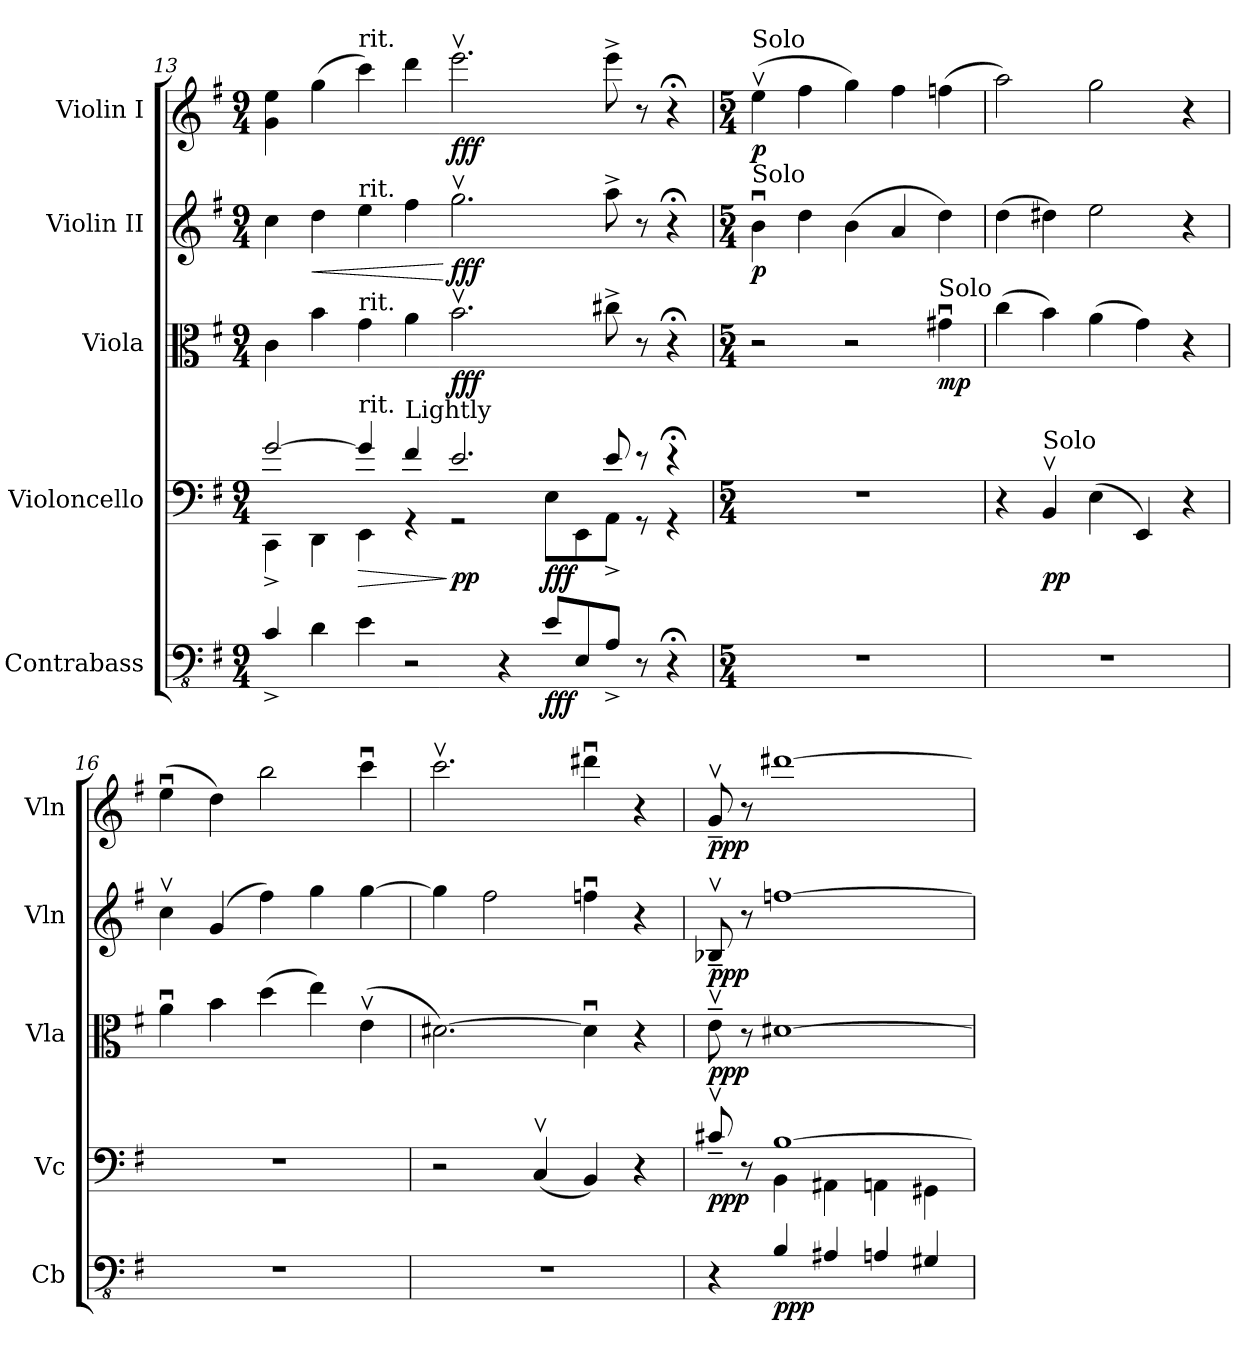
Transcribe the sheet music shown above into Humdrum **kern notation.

**kern	**dynam	**kern	**dynam	**kern	**dynam	**kern	**dynam	**kern	**dynam
*part5	*part5	*part4	*part4	*part3	*part3	*part2	*part2	*part1	*part1
*staff5	*staff5	*staff4	*staff4	*staff3	*staff3	*staff2	*staff2	*staff1	*staff1
*I"Contrabass	*	*I"Violoncello	*	*I"Viola	*	*I"Violin II	*	*I"Violin I	*
*I'Cb	*	*I'Vc	*	*I'Vla	*	*I'Vln	*	*I'Vln	*
!!LO:PB:g=z
*clefFv4	*	*clefF4	*	*clefC3	*	*clefG2	*	*clefG2	*
*ITrd7c12	*	*	*	*	*	*	*	*	*
*k[f#]	*	*k[f#]	*	*k[f#]	*	*k[f#]	*	*k[f#]	*
*M9/4	*	*M9/4	*	*M9/4	*	*M9/4	*	*M9/4	*
=13	=13	=13	=13	=13	=13	=13	=13	=13	=13
*	*	*^	*	*	*	*	*	*	*
4CC^/	.	[2g/	4CC^\	.	4c\	.	4cc\	.	4g\ 4ee\	.
!	!	!	!	!	!	!	!	!LO:HP:b	!	!
4DD\	.	.	4DD\	.	4b\	.	4dd\	<	(4gg\	.
!	!	!	!	!	!	!	!	!	!LO:TX:a:t=rit.	!
!	!	!	!	!	!	!	!LO:TX:a:t=rit.	!	!	!
!	!	!	!	!	!LO:TX:a:t=rit.	!	!	!	!	!
!	!	!LO:TX:a:t=rit.	!	!	!	!	!	!	!	!
!	!	!	!	!LO:HP:b	!	!	!	!	!	!
4EE\	.	4g/]	4EE\	>	4g\	.	4ee\	.	4ccc\)	.
!	!	!LO:TX:a:t=Lightly	!	!	!	!	!	!	!	!
2r	.	4f#/	4r	.	4a\	.	4ff#\	.	4ddd\	.
!	!	!	!	!LO:DY:n=1:b	!	!LO:DY:b	!	!LO:DY:n=1:b	!	!LO:DY:b
.	.	2.e/	2r	] pp	2.bv\	fff	2.ggv\	[ fff	2.eeev\	fff
4r	.	.	.	.	.	.	.	.	.	.
!	!LO:DY:b	!	!	!LO:DY:n=2:b	!	!	!	!	!	!
8EE/L	fff	.	8E\L	fff	.	.	.	.	.	.
8EEE/	.	.	8EE\	.	.	.	.	.	.	.
!	!	!	!	!LO:DY:n=3:b	!	!	!	!	!	!
8AAA^/J	.	8e/	8AA^\J	other-dynamics	8cc#X^\	.	8aa^\	.	8eee^\	.
8r	.	8r	8r	.	8r	.	8r	.	8r	.
4r;<	.	4r;<	4r	.	4r;<	.	4r;<	.	4r;<	.
*	*	*v	*v	*	*	*	*	*	*	*
=14	=14	=14	=14	=14	=14	=14	=14	=14	=14
*M5/4	*	*M5/4	*	*M5/4	*	*M5/4	*	*M5/4	*
*	*	*^	*	*	*	*	*	*	*
!	!	!	!	!	!	!	!	!	!LO:TX:a:t=Solo	!
!	!	!	!	!	!	!	!LO:TX:a:t=Solo	!	!	!
!	!	!	!	!	!	!	!	!LO:DY:b	!	!LO:DY:b
*	*	*v	*v	*	*	*	*	*	*	*
4%5r	.	4%5r	.	2r	.	4bu\	p	(4eev\	p
.	.	.	.	.	.	4dd\	.	4ff#\	.
.	.	.	.	2r	.	(4b\	.	4gg\)	.
.	.	.	.	.	.	4a/	.	4ff#\	.
!	!	!	!	!LO:TX:a:t=Solo	!	!	!	!	!
!	!	!	!	!	!LO:DY:b	!	!	!	!
.	.	.	.	4g#Xu\	mp	4dd\)	.	(4ffn\	.
=15	=15	=15	=15	=15	=15	=15	=15	=15	=15
4%5r	.	4r	.	(4cc\	.	(4dd\	.	2aa\)	.
!	!	!LO:TX:a:t=Solo	!	!	!	!	!	!	!
!	!	!	!LO:DY:b	!	!	!	!	!	!
.	.	4BBv/	pp	4b\)	.	4dd#X\)	.	.	.
.	.	(4E\	.	(4a\	.	2ee\	.	2gg\	.
.	.	4EE/)	.	4g\)	.	.	.	.	.
.	.	4r	.	4r	.	4r	.	4r	.
=16	=16	=16	=16	=16	=16	=16	=16	=16	=16
4%5r	.	4%5r	.	4au\	.	4ccv\	.	(4eeu\	.
.	.	.	.	4b\	.	(4g/	.	4dd\)	.
.	.	.	.	(4dd\	.	4ff#\)	.	2bb\	.
.	.	.	.	4ee\)	.	4gg\	.	.	.
.	.	.	.	(4ev\	.	[4gg\	.	4cccu\	.
=17	=17	=17	=17	=17	=17	=17	=17	=17	=17
4%5r	.	2r	.	[2.d#X\)	.	4gg\]	.	2.cccv\	.
.	.	.	.	.	.	2ff#\	.	.	.
.	.	(4Cv/	.	.	.	.	.	.	.
.	.	4BB/)	.	4d#u\]	.	4ffnu\	.	4ddd#Xu\	.
.	.	4r	.	4r	.	4r	.	4r	.
!!LO:LB:g=z
=18	=18	=18	=18	=18	=18	=18	=18	=18	=18
*	*	*^	*	*	*	*	*	*	*
!	!	!	!	!LO:DY:b	!	!LO:DY:b	!	!LO:DY:b	!	!LO:DY:b
4r	.	8c#Xv~/	4ryy	ppp	8ev~\	ppp	8B-Xv~/	ppp	8gv~/	ppp
.	.	8r	.	.	8r	.	8r	.	8r	.
!	!LO:DY:b	!	!	!	!	!	!	!	!	!
4BBB/	ppp	[1B	4BB\	.	[1d#X	.	[1ffn	.	[1ddd#X	.
4AAA#X/	.	.	4AA#X\	.	.	.	.	.	.	.
4AAAn/	.	.	4AAn\	.	.	.	.	.	.	.
4GGG#X/	.	.	4GG#X\	.	.	.	.	.	.	.
*	*	*v	*v	*	*	*	*	*	*	*
=	=	=	=	=	=	=	=	=	=
*-	*-	*-	*-	*-	*-	*-	*-	*-	*-
